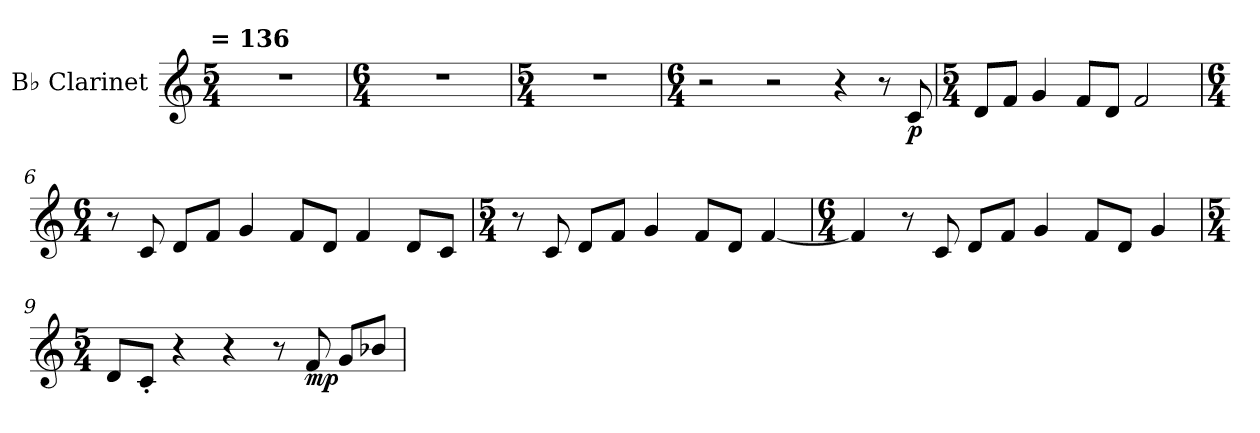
**kern	**dynam
*part1	*part1
*staff1	*staff1
*I"B♭ Clarinet	*
*I'B♭ Cl.	*
*clefG2	*
*ITrd1c2	*
*k[b-e-]	*
!!LO:TX:omd:t= = 136
*M5/4	*
*MM136	*
=1	=1
4%5r	.
=2	=2
*M6/4	*
1.r	.
=3	=3
*M5/4	*
4%5r	.
=4	=4
*M6/4	*
2r	.
2r	.
4r	.
8r	.
!	!LO:DY:b
8B-/	p
=5	=5
*M5/4	*
8c/L	.
8e-/J	.
4f/	.
8e-/L	.
8c/J	.
2e-/	.
=6	=6
*M6/4	*
8r	.
8B-/	.
8c/L	.
8e-/J	.
4f/	.
8e-/L	.
8c/J	.
4e-/	.
8c/L	.
8B-/J	.
!!LO:LB:g=z
=7	=7
*M5/4	*
8r	.
8B-/	.
8c/L	.
8e-/J	.
4f/	.
8e-/L	.
8c/J	.
[4e-/	.
=8	=8
*M6/4	*
4e-/]	.
8r	.
8B-/	.
8c/L	.
8e-/J	.
4f/	.
8e-/L	.
8c/J	.
4f/	.
=9	=9
*M5/4	*
8c/L	.
8B-'/J	.
4r	.
4r	.
8r	.
!	!LO:DY:b
8e-/	mp
8f/L	.
8a-X/J	.
=	=
*-	*-
